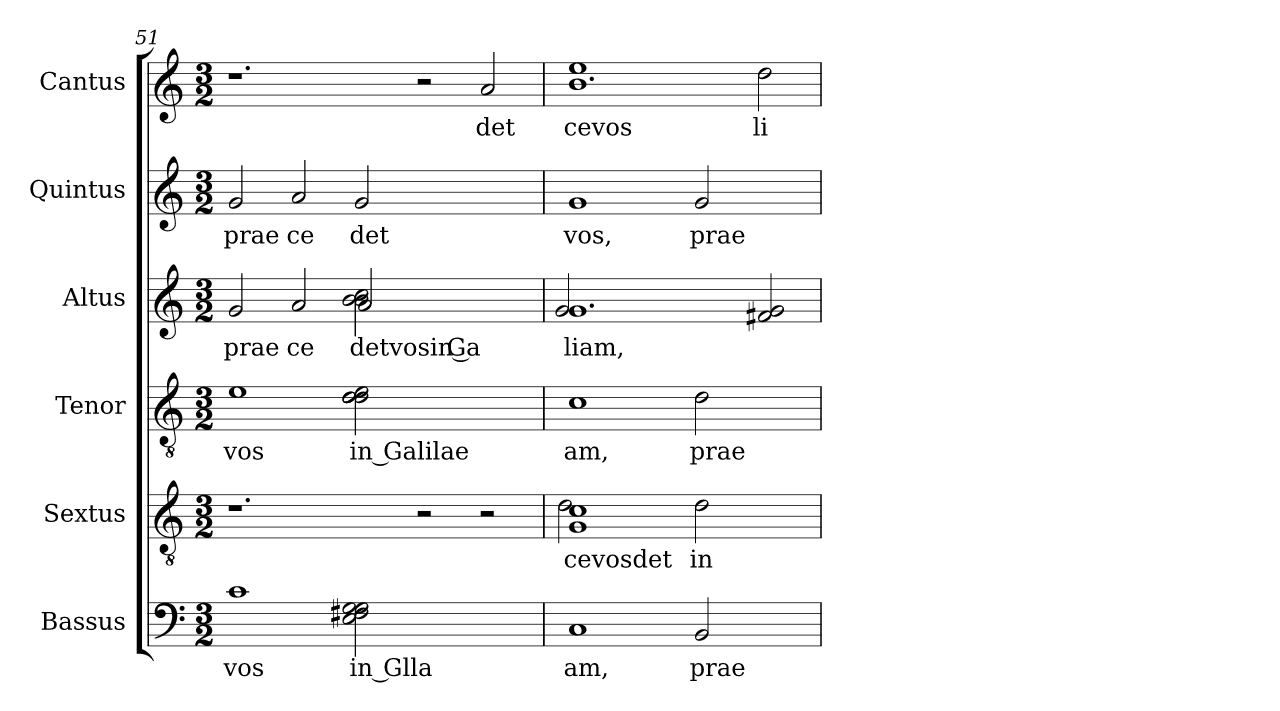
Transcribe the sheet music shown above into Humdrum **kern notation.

**kern	**text	**kern	**text	**kern	**text	**kern	**text	**kern	**text	**kern	**text
*part6	*part6	*part5	*part5	*part4	*part4	*part3	*part3	*part2	*part2	*part1	*part1
*staff6	*staff6	*staff5	*staff5	*staff4	*staff4	*staff3	*staff3	*staff2	*staff2	*staff1	*staff1
*I"Bassus	*	*I"Sextus	*	*I"Tenor	*	*I"Altus	*	*I"Quintus	*	*I"Cantus	*
*clefF4	*	*clefGv2	*	*clefGv2	*	*clefG2	*	*clefG2	*	*clefG2	*
*k[]	*	*k[]	*	*k[]	*	*k[]	*	*k[]	*	*k[]	*
*C:	*	*C:	*	*C:	*	*C:	*	*C:	*	*C:	*
*M3/2	*	*M3/2	*	*M3/2	*	*M3/2	*	*M3/2	*	*M3/2	*
=51	=51	=51	=51	=51	=51	=51	=51	=51	=51	=51	=51
!	!LO:LY:b:cj	!	!	!	!LO:LY:b:cj	!	!LO:LY:b:cj	!	!LO:LY:b:cj	!	!
*	*	*	*	*	*	*^	*	*	*	*	*
*	*	*	*	*	*	*	*^	*	*	*	*	*
1c	vos	1.r	.	1e	vos	2g/	1ryy	1ryy	prae	2g/	prae	1.r	.
!	!	!	!	!	!	!	!	!	!LO:LY:b:cj	!	!LO:LY:b:cj	!	!
.	.	.	.	.	.	2a/	.	.	ce	2a/	ce	.	.
!	!LO:LY:b:cj	!	!	!	!LO:LY:b:cj	!	!	!	!LO:LY:b:cj	!	!LO:LY:b:cj	!	!
2G\ 2F#X\ 2E\ 2G\	in Glla	.	.	2e\ 2d\ 2d\ 2d\	in Galilae	2cc\ 2b\	2a/	2b\	detvosin Ga	2g/	det	.	.
1ryy	.	2r	.	1ryy	.	1ryy	1ryy	1ryy	.	1ryy	.	2r	.
!	!	!	!	!	!	!	!	!	!	!	!	!	!LO:LY:b:cj
.	.	2r	.	.	.	.	.	.	.	.	.	2a/	det
*	*	*	*	*	*	*v	*v	*v	*	*	*	*	*
=52	=52	=52	=52	=52	=52	=52	=52	=52	=52	=52	=52
!	!LO:LY:b:cj	!	!LO:LY:b:cj	!	!LO:LY:b:cj	!	!LO:LY:b:cj	!	!LO:LY:b:cj	!	!LO:LY:b:cj
*	*	*^	*	*	*	*^	*	*	*	*^	*
1C	am,	1c 1G	2d\	cevosdet	1c	am,	1.g	2g/	liam,	1g	vos,	1.b	1ee	cevos
.	.	.	2ryy	.	.	.	.	1.ryy	.	.	.	.	.	.
!	!LO:LY:b:cj	!	!	!LO:LY:b:cj	!	!LO:LY:b:cj	!	!	!	!	!LO:LY:b:cj	!	!	!
2BB/	prae-	2d\	1ryy	in	2d\	prae	.	.	.	2g/	prae	.	1ryy	.
!	!	!	!	!	!	!	!	!	!LO:LY:b:cj	!	!	!	!	!LO:LY:b:cj
2ryy	.	2ryy	.	.	2ryy	.	2g/ 2f#X/	.	.	2ryy	.	2dd\	.	li
*	*	*v	*v	*	*	*	*v	*v	*	*	*	*v	*v	*
=	=	=	=	=	=	=	=	=	=	=	=
*-	*-	*-	*-	*-	*-	*-	*-	*-	*-	*-	*-
